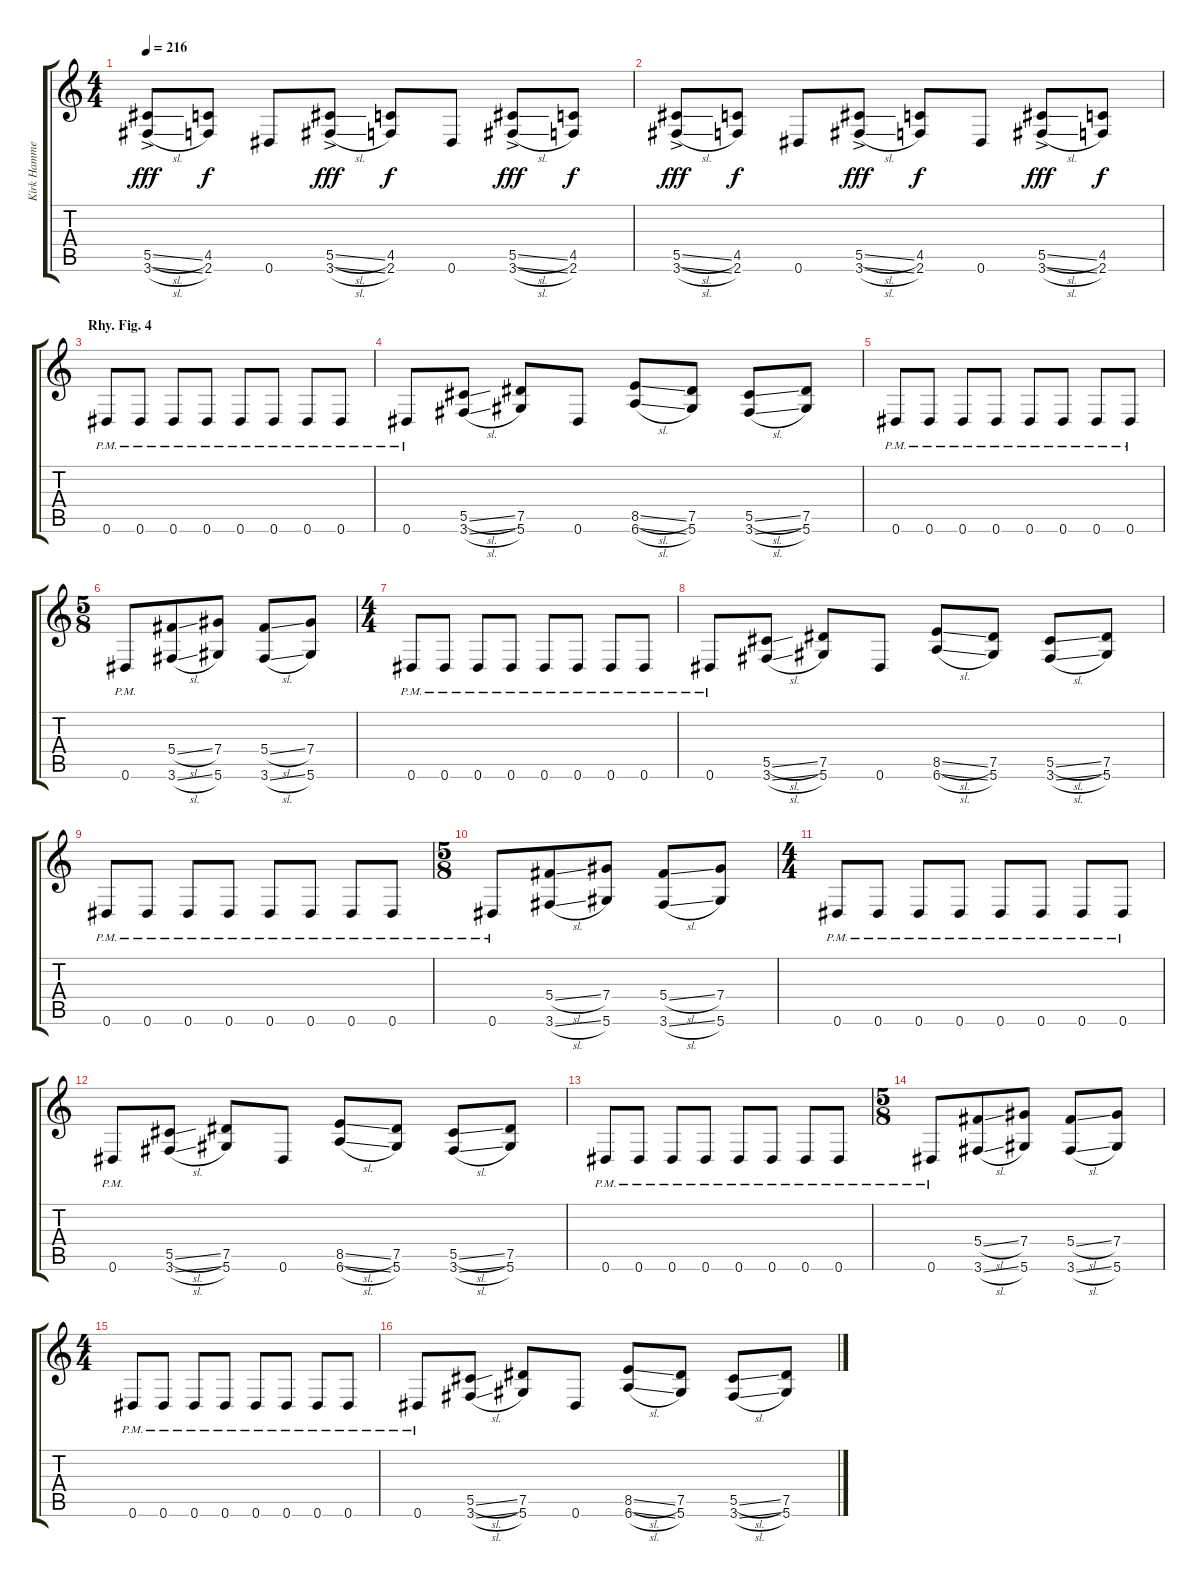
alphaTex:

\track ("Kirk Hammett (Distortion Guitar)" "Kirk Hamme") {instrument distortionguitar}
\staff {score tabs}
\tuning (Eb4 Bb3 Gb3 Db3 Ab2 Eb2) {hide}
\ts (4 4)
\tempo 216
\clef g2
\ks c
(5.5{sl ac} 3.6{sl ac}).8{dy fff} (4.5 2.6).8{dy f} 0.6.8 (5.5{sl ac} 3.6{sl ac}).8{dy fff} (4.5 2.6).8{dy f} 0.6.8 (5.5{sl ac} 3.6{sl ac}).8{dy fff} (4.5 2.6).8{dy f} |
(5.5{sl ac} 3.6{sl ac}).8{dy fff} (4.5 2.6).8{dy f} 0.6.8 (5.5{sl ac} 3.6{sl ac}).8{dy fff} (4.5 2.6).8{dy f} 0.6.8 (5.5{sl ac} 3.6{sl ac}).8{dy fff} (4.5 2.6).8{dy f} |
\section ("" "Rhy. Fig. 4")
0.6{pm}.8 0.6{pm}.8 0.6{pm}.8 0.6{pm}.8 0.6{pm}.8 0.6{pm}.8 0.6{pm}.8 0.6{pm}.8 |
0.6{pm}.8 (5.5{sl} 3.6{sl}).8 (7.5 5.6).8 0.6.8 (8.5{sl} 6.6{sl}).8 (7.5 5.6).8 (5.5{sl} 3.6{sl}).8 (7.5 5.6).8 |
0.6{pm}.8 0.6{pm}.8 0.6{pm}.8 0.6{pm}.8 0.6{pm}.8 0.6{pm}.8 0.6{pm}.8 0.6{pm}.8 |
\ts (5 8)
0.6{pm}.8 (5.4{sl} 3.6{sl}).8 (7.4 5.6).8 (5.4{sl} 3.6{sl}).8 (7.4 5.6).8 |
\ts (4 4)
0.6{pm}.8 0.6{pm}.8 0.6{pm}.8 0.6{pm}.8 0.6{pm}.8 0.6{pm}.8 0.6{pm}.8 0.6{pm}.8 |
0.6{pm}.8 (5.5{sl} 3.6{sl}).8 (7.5 5.6).8 0.6.8 (8.5{sl} 6.6{sl}).8 (7.5 5.6).8 (5.5{sl} 3.6{sl}).8 (7.5 5.6).8 |
0.6{pm}.8 0.6{pm}.8 0.6{pm}.8 0.6{pm}.8 0.6{pm}.8 0.6{pm}.8 0.6{pm}.8 0.6{pm}.8 |
\ts (5 8)
0.6{pm}.8 (5.4{sl} 3.6{sl}).8 (7.4 5.6).8 (5.4{sl} 3.6{sl}).8 (7.4 5.6).8 |
\ts (4 4)
0.6{pm}.8 0.6{pm}.8 0.6{pm}.8 0.6{pm}.8 0.6{pm}.8 0.6{pm}.8 0.6{pm}.8 0.6{pm}.8 |
0.6{pm}.8 (5.5{sl} 3.6{sl}).8 (7.5 5.6).8 0.6.8 (8.5{sl} 6.6{sl}).8 (7.5 5.6).8 (5.5{sl} 3.6{sl}).8 (7.5 5.6).8 |
0.6{pm}.8 0.6{pm}.8 0.6{pm}.8 0.6{pm}.8 0.6{pm}.8 0.6{pm}.8 0.6{pm}.8 0.6{pm}.8 |
\ts (5 8)
0.6{pm}.8 (5.4{sl} 3.6{sl}).8 (7.4 5.6).8 (5.4{sl} 3.6{sl}).8 (7.4 5.6).8 |
\ts (4 4)
0.6{pm}.8 0.6{pm}.8 0.6{pm}.8 0.6{pm}.8 0.6{pm}.8 0.6{pm}.8 0.6{pm}.8 0.6{pm}.8 |
0.6{pm}.8 (5.5{sl} 3.6{sl}).8 (7.5 5.6).8 0.6.8 (8.5{sl} 6.6{sl}).8 (7.5 5.6).8 (5.5{sl} 3.6{sl}).8 (7.5 5.6).8
